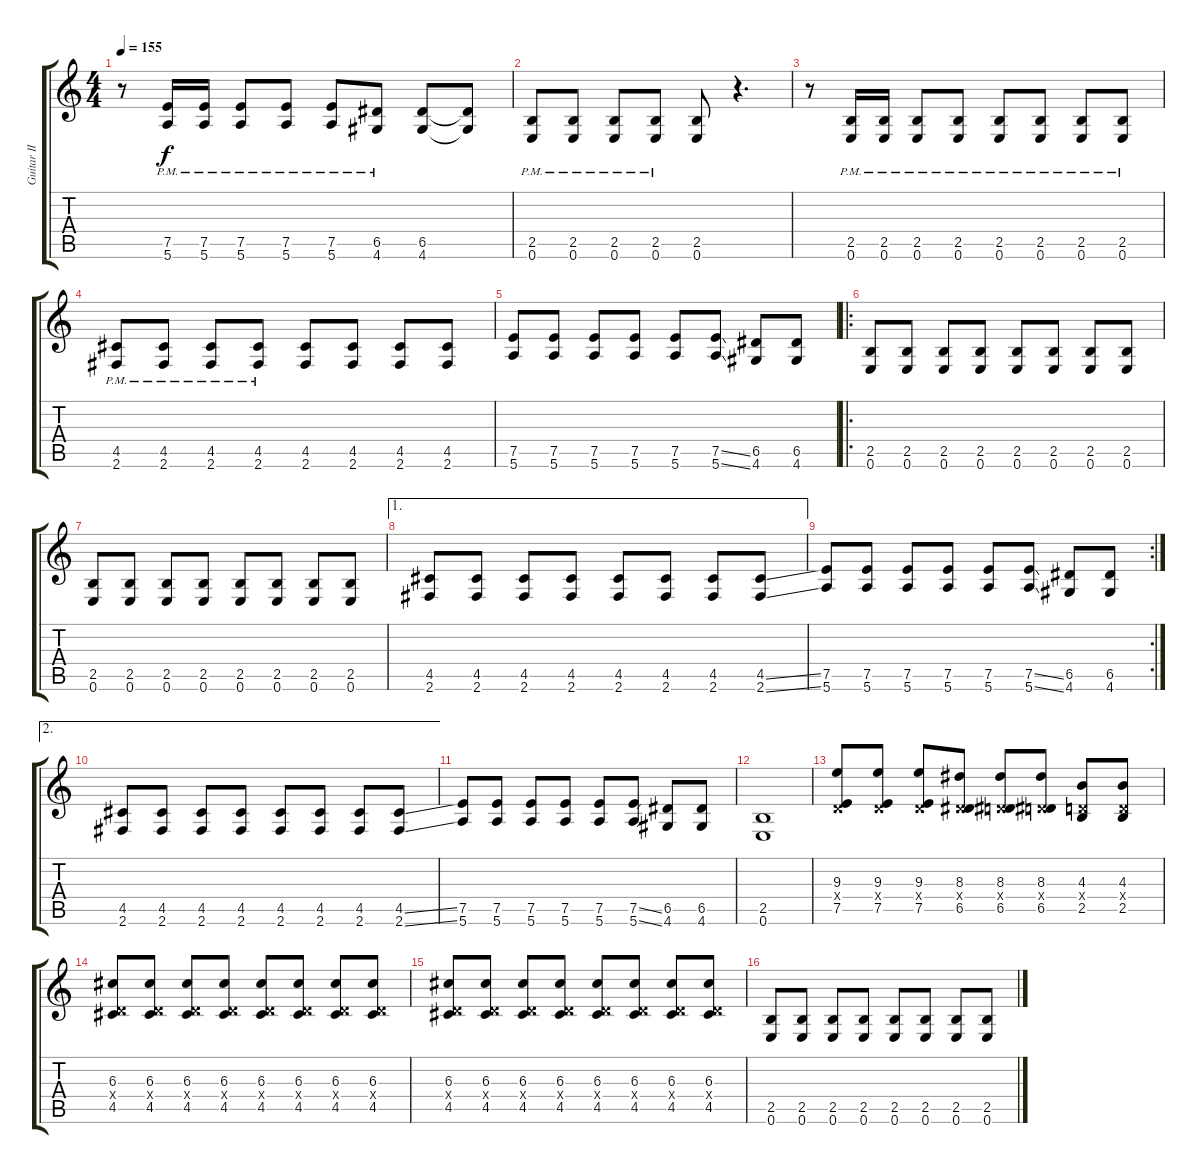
\track ("Guitar II" "Guitar II") {instrument overdrivenguitar}
\staff {score tabs}
\tuning (E4 B3 G3 D3 A2 E2) {hide}
\ts (4 4)
\tempo 155
\clef g2
\ks c
r.8{dy f} (7.5{pm} 5.6{pm}).16 (7.5{pm} 5.6{pm}).16 (7.5{pm} 5.6{pm}).8 (7.5{pm} 5.6{pm}).8 (7.5{pm} 5.6{pm}).8 (6.5{pm} 4.6{pm}).8 (6.5 4.6).8 (6.5{t} 4.6{t}).8 |
(2.5{pm} 0.6{pm}).8 (2.5{pm} 0.6{pm}).8 (2.5{pm} 0.6{pm}).8 (2.5{pm} 0.6{pm}).8 (2.5 0.6).8 r.4{d} |
r.8 (2.5{pm} 0.6{pm}).16 (2.5{pm} 0.6{pm}).16 (2.5{pm} 0.6{pm}).8 (2.5{pm} 0.6{pm}).8 (2.5{pm} 0.6{pm}).8 (2.5{pm} 0.6{pm}).8 (2.5{pm} 0.6{pm}).8 (2.5{pm} 0.6{pm}).8 |
(4.5{pm} 2.6{pm}).8 (4.5{pm} 2.6{pm}).8 (4.5{pm} 2.6{pm}).8 (4.5{pm} 2.6{pm}).8 (4.5 2.6).8 (4.5 2.6).8 (4.5 2.6).8 (4.5 2.6).8 |
(7.5 5.6).8 (7.5 5.6).8 (7.5 5.6).8 (7.5 5.6).8 (7.5 5.6).8 (7.5{ss} 5.6{ss}).8 (6.5 4.6).8 (6.5 4.6).8 |
\ro
(2.5 0.6).8 (2.5 0.6).8 (2.5 0.6).8 (2.5 0.6).8 (2.5 0.6).8 (2.5 0.6).8 (2.5 0.6).8 (2.5 0.6).8 |
(2.5 0.6).8 (2.5 0.6).8 (2.5 0.6).8 (2.5 0.6).8 (2.5 0.6).8 (2.5 0.6).8 (2.5 0.6).8 (2.5 0.6).8 |
\ae 1
(4.5 2.6).8 (4.5 2.6).8 (4.5 2.6).8 (4.5 2.6).8 (4.5 2.6).8 (4.5 2.6).8 (4.5 2.6).8 (4.5{ss} 2.6{ss}).8 |
\rc 2
(7.5 5.6).8 (7.5 5.6).8 (7.5 5.6).8 (7.5 5.6).8 (7.5 5.6).8 (7.5{ss} 5.6{ss}).8 (6.5 4.6).8 (6.5 4.6).8 |
\ae 2
(4.5 2.6).8 (4.5 2.6).8 (4.5 2.6).8 (4.5 2.6).8 (4.5 2.6).8 (4.5 2.6).8 (4.5 2.6).8 (4.5{ss} 2.6{ss}).8 |
(7.5 5.6).8 (7.5 5.6).8 (7.5 5.6).8 (7.5 5.6).8 (7.5 5.6).8 (7.5{ss} 5.6{ss}).8 (6.5 4.6).8 (6.5 4.6).8 |
(2.5 0.6).1 |
(9.3 0.4{x} 7.5).8 (9.3 0.4{x} 7.5).8 (9.3 0.4{x} 7.5).8 (8.3 0.4{x} 6.5).8 (8.3 0.4{x} 6.5).8 (8.3 0.4{x} 6.5).8 (4.3 0.4{x} 2.5).8 (4.3 0.4{x} 2.5).8 |
(6.3 0.4{x} 4.5).8 (6.3 0.4{x} 4.5).8 (6.3 0.4{x} 4.5).8 (6.3 0.4{x} 4.5).8 (6.3 0.4{x} 4.5).8 (6.3 0.4{x} 4.5).8 (6.3 0.4{x} 4.5).8 (6.3 0.4{x} 4.5).8 |
(6.3 0.4{x} 4.5).8 (6.3 0.4{x} 4.5).8 (6.3 0.4{x} 4.5).8 (6.3 0.4{x} 4.5).8 (6.3 0.4{x} 4.5).8 (6.3 0.4{x} 4.5).8 (6.3 0.4{x} 4.5).8 (6.3 0.4{x} 4.5).8 |
(2.5 0.6).8 (2.5 0.6).8 (2.5 0.6).8 (2.5 0.6).8 (2.5 0.6).8 (2.5 0.6).8 (2.5 0.6).8 (2.5 0.6).8
